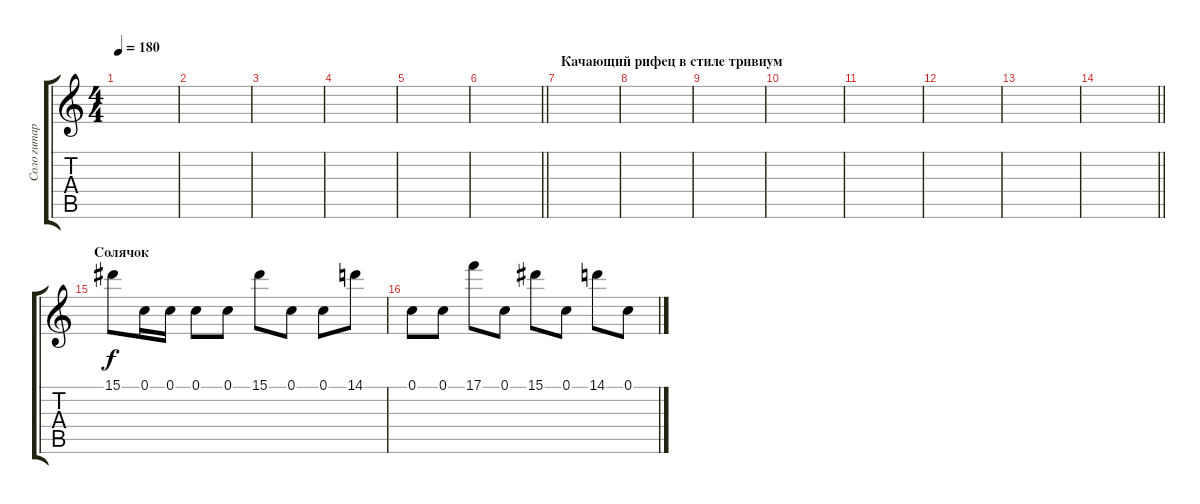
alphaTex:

\track ("Соло гитара тип" "Соло гитар") {instrument distortionguitar}
\staff {score tabs}
\tuning (C4 G3 Eb3 Bb2 F2 C2) {hide}
\ts (4 4)
\tempo 180
\clef g2
\ks c
|
|
|
|
|
\barLineRight lightlight
|
\section ("" "Качающий рифец в стиле тривиум")
|
|
|
|
|
|
|
\barLineRight lightlight
|
\section ("" "Солячок")
15.1.8 0.1.16 0.1.16 0.1.8 0.1.8 15.1.8 0.1.8 0.1.8 14.1.8 |
0.1.8 0.1.8 17.1.8 0.1.8 15.1.8 0.1.8 14.1.8 0.1.8
